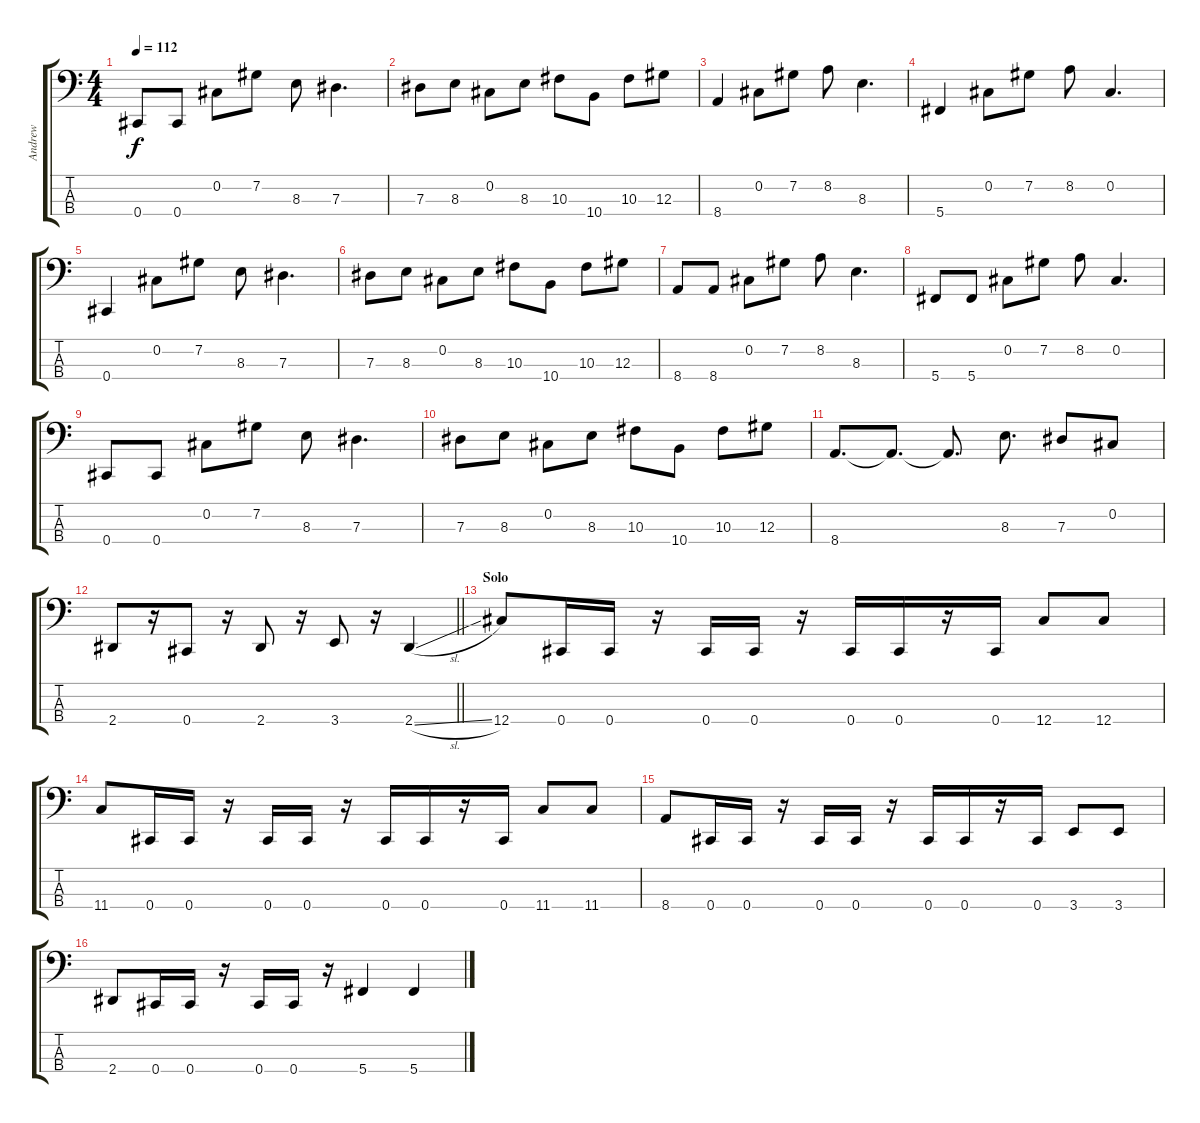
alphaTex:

\track ("Andrew" "Andrew") {instrument electricbasspick}
\staff {score tabs}
\tuning (Gb2 Db2 Ab1 Db1) {hide}
\ts (4 4)
\tempo 112
\clef f4
\ks c
0.4.8{dy f} 0.4.8 0.2.8 7.2.8 8.3.8 7.3.4{d} |
7.3.8 8.3.8 0.2.8 8.3.8 10.3.8 10.4.8 10.3.8 12.3.8 |
8.4.4 0.2.8 7.2.8 8.2.8 8.3.4{d} |
5.4.4 0.2.8 7.2.8 8.2.8 0.2.4{d} |
0.4.4 0.2.8 7.2.8 8.3.8 7.3.4{d} |
7.3.8 8.3.8 0.2.8 8.3.8 10.3.8 10.4.8 10.3.8 12.3.8 |
8.4.8 8.4.8 0.2.8 7.2.8 8.2.8 8.3.4{d} |
5.4.8 5.4.8 0.2.8 7.2.8 8.2.8 0.2.4{d} |
0.4.8 0.4.8 0.2.8 7.2.8 8.3.8 7.3.4{d} |
7.3.8 8.3.8 0.2.8 8.3.8 10.3.8 10.4.8 10.3.8 12.3.8 |
8.4.8{d} 8.4{t}.8{d} 8.4{t}.8{d} 8.3.8{d} 7.3.8 0.2.8 |
\barLineRight lightlight
2.4.8 r.16 0.4.8 r.16 2.4.8 r.16 3.4.8 r.16 2.4{sl}.4 |
\section ("" "Solo")
12.4.8 0.4.16 0.4.16 r.16 0.4.16 0.4.16 r.16 0.4.16 0.4.16 r.16 0.4.16 12.4.8 12.4.8 |
11.4.8 0.4.16 0.4.16 r.16 0.4.16 0.4.16 r.16 0.4.16 0.4.16 r.16 0.4.16 11.4.8 11.4.8 |
8.4.8 0.4.16 0.4.16 r.16 0.4.16 0.4.16 r.16 0.4.16 0.4.16 r.16 0.4.16 3.4.8 3.4.8 |
2.4.8 0.4.16 0.4.16 r.16 0.4.16 0.4.16 r.16 5.4.4 5.4.4
